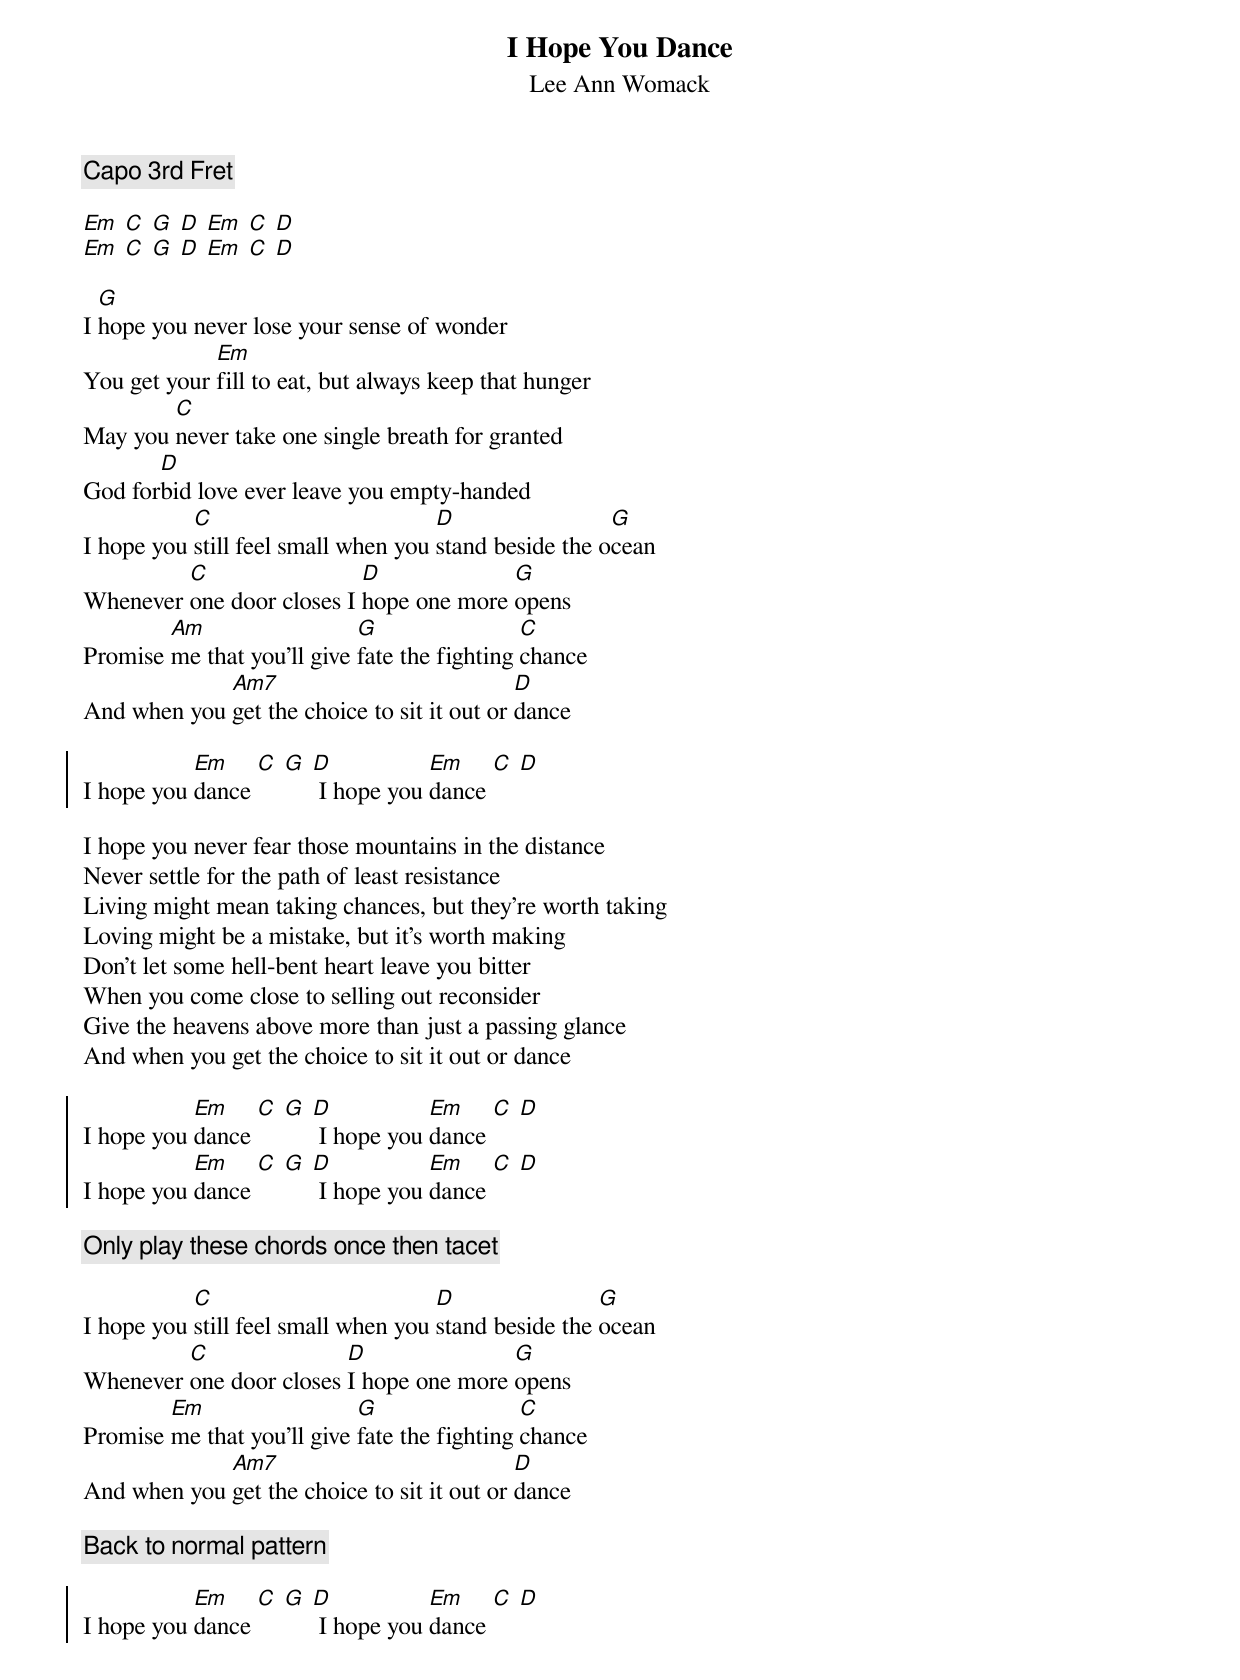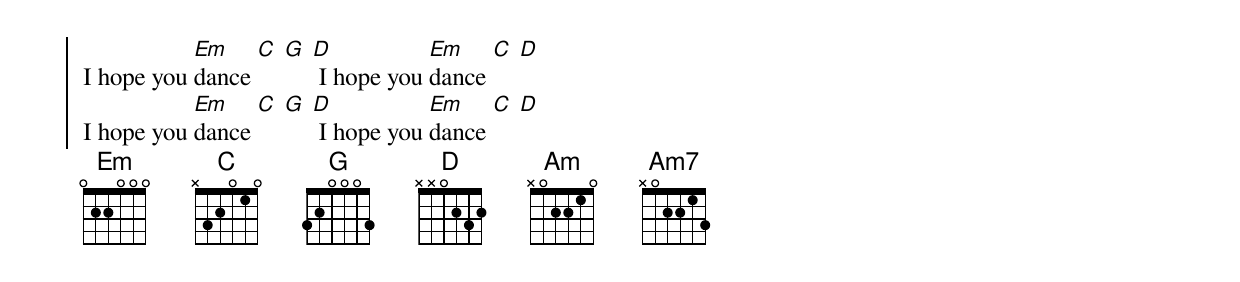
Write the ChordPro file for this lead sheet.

{t: I Hope You Dance}
{st: Lee Ann Womack}

{c: Capo 3rd Fret}

[Em] [C] [G] [D] [Em] [C] [D]
[Em] [C] [G] [D] [Em] [C] [D]

I [G]hope you never lose your sense of wonder
You get your [Em]fill to eat, but always keep that hunger
May you [C]never take one single breath for granted
God for[D]bid love ever leave you empty-handed
I hope you [C]still feel small when you [D]stand beside the o[G]cean
Whenever [C]one door closes I [D]hope one more [G]opens
Promise [Am]me that you'll give [G]fate the fighting [C]chance
And when you [Am7]get the choice to sit it out or [D]dance

{soc}
I hope you [Em]dance [C] [G] [D] I hope you [Em]dance [C] [D]
{eoc}

I hope you never fear those mountains in the distance
Never settle for the path of least resistance
Living might mean taking chances, but they're worth taking
Loving might be a mistake, but it's worth making
Don't let some hell-bent heart leave you bitter
When you come close to selling out reconsider
Give the heavens above more than just a passing glance
And when you get the choice to sit it out or dance

{soc}
I hope you [Em]dance [C] [G] [D] I hope you [Em]dance [C] [D]
I hope you [Em]dance [C] [G] [D] I hope you [Em]dance [C] [D]
{eoc}

{c: Only play these chords once then tacet}

I hope you [C]still feel small when you [D]stand beside the [G]ocean
Whenever [C]one door closes [D]I hope one more [G]opens
Promise [Em]me that you'll give [G]fate the fighting [C]chance
And when you [Am7]get the choice to sit it out or [D]dance

{c: Back to normal pattern}

{soc}
I hope you [Em]dance [C] [G] [D] I hope you [Em]dance [C] [D]
I hope you [Em]dance [C] [G] [D] I hope you [Em]dance [C] [D]
I hope you [Em]dance [C] [G] [D] I hope you [Em]dance [C] [D]
{eoc}
